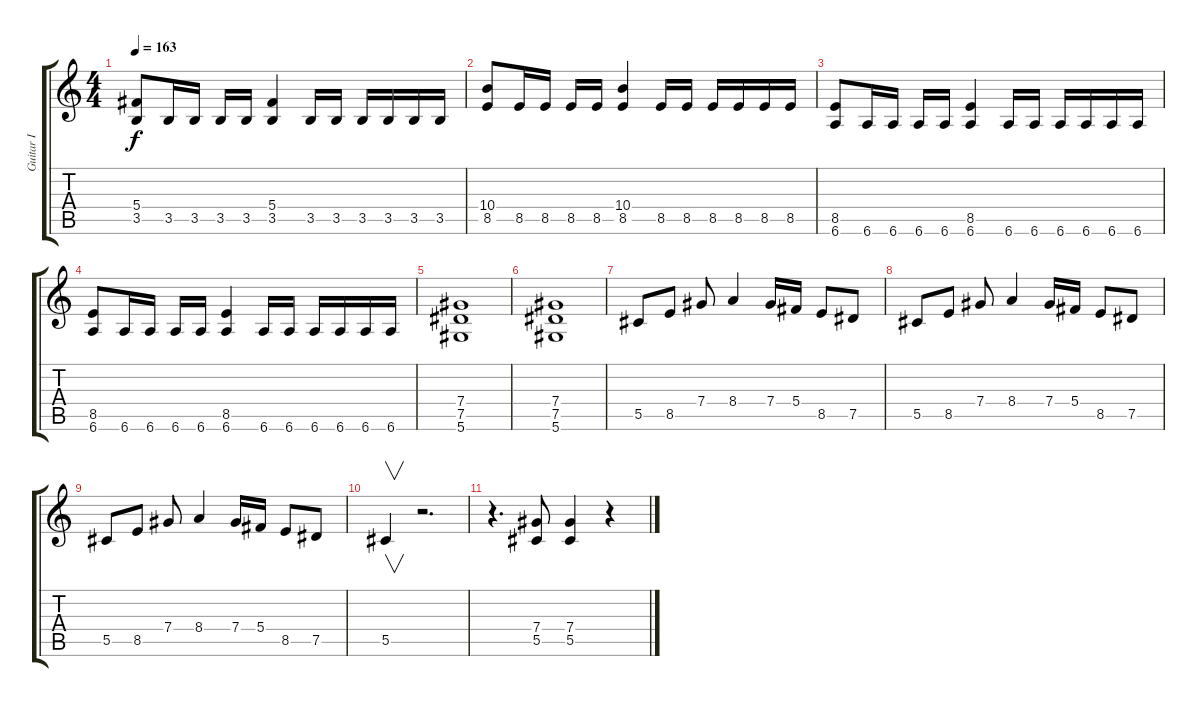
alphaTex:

\track ("Guitar I" "Guitar I") {instrument overdrivenguitar}
\staff {score tabs}
\tuning (Eb4 Bb3 Gb3 Db3 Ab2 Eb2) {hide}
\ts (4 4)
\tempo 163
\clef g2
\ks c
(5.4 3.5).8{dy f} 3.5.16 3.5.16 3.5.16 3.5.16 (5.4 3.5).4 3.5.16 3.5.16 3.5.16 3.5.16 3.5.16 3.5.16 |
(10.4 8.5).8 8.5.16 8.5.16 8.5.16 8.5.16 (10.4 8.5).4 8.5.16 8.5.16 8.5.16 8.5.16 8.5.16 8.5.16 |
(8.5 6.6).8 6.6.16 6.6.16 6.6.16 6.6.16 (8.5 6.6).4 6.6.16 6.6.16 6.6.16 6.6.16 6.6.16 6.6.16 |
(8.5 6.6).8 6.6.16 6.6.16 6.6.16 6.6.16 (8.5 6.6).4 6.6.16 6.6.16 6.6.16 6.6.16 6.6.16 6.6.16 |
(7.4 7.5 5.6).1 |
(7.4 7.5 5.6).1 |
5.5.8 8.5.8 7.4.8 8.4.4 7.4.16 5.4.16 8.5.8 7.5.8 |
5.5.8 8.5.8 7.4.8 8.4.4 7.4.16 5.4.16 8.5.8 7.5.8 |
5.5.8 8.5.8 7.4.8 8.4.4 7.4.16 5.4.16 8.5.8 7.5.8 |
5.5.4{v} r.2{d} |
r.4{d} (7.4 5.5).8{volume 16 balance 8} (7.4 5.5).4 r.4
